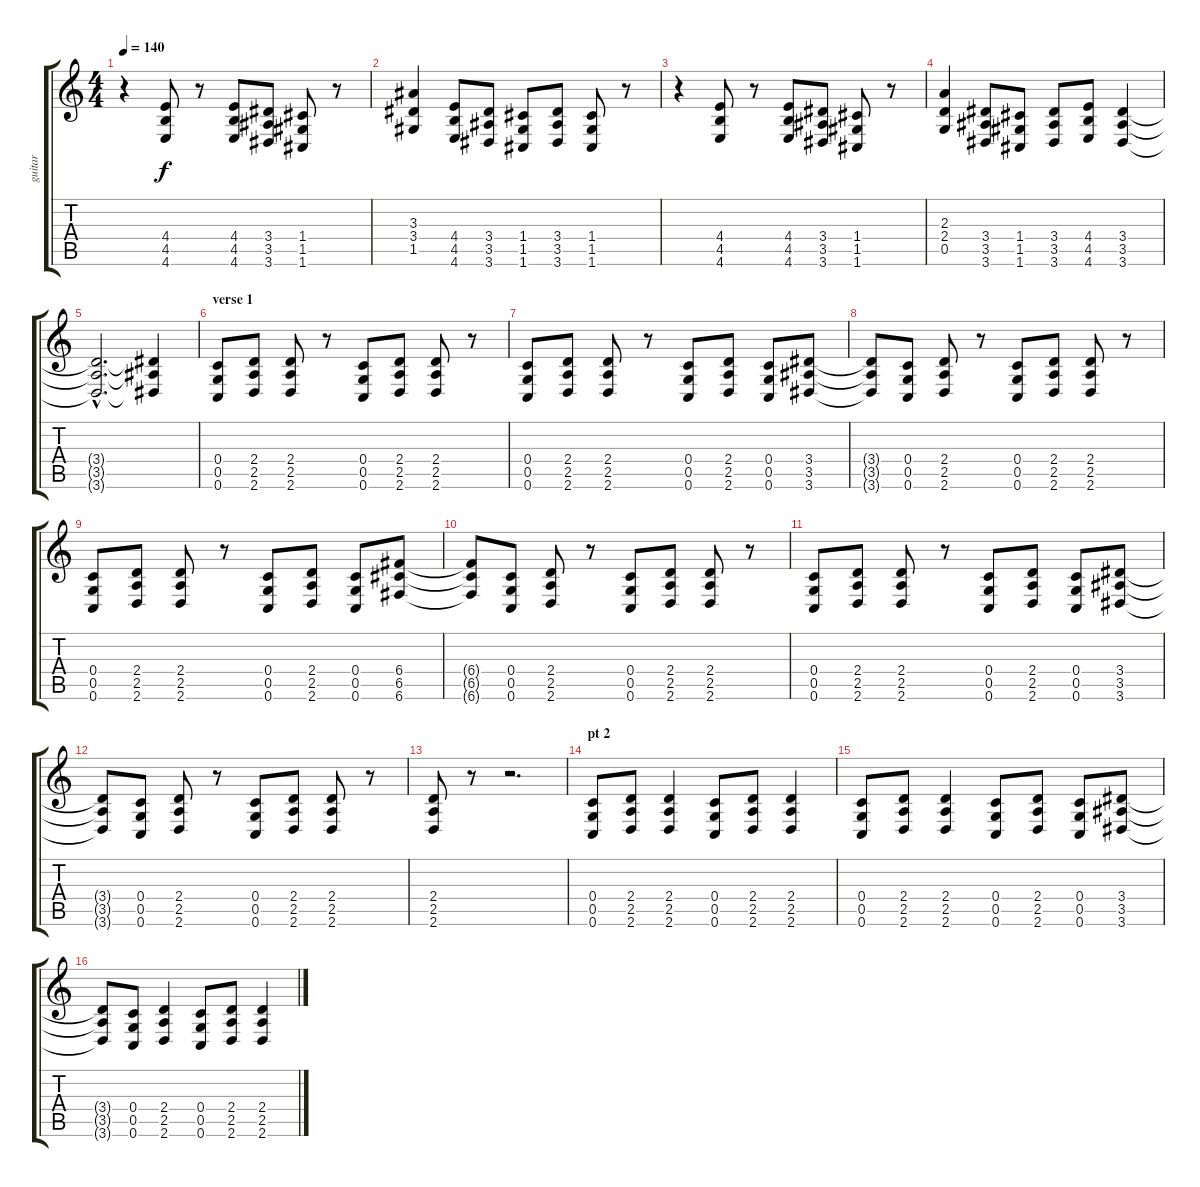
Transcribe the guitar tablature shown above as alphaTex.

\track ("guitar" "guitar") {instrument distortionguitar}
\staff {score tabs}
\tuning (E4 C4 G3 C3 G2 C2) {hide}
\ts (4 4)
\tempo 140
\clef g2
\ks c
r.4{dy f} (4.4 4.5 4.6).8 r.8 (4.4 4.5 4.6).8 (3.4 3.5 3.6).8 (1.4 1.5 1.6).8 r.8 |
(3.3 3.4 1.5).4 (4.4 4.5 4.6).8 (3.4 3.5 3.6).8 (1.4 1.5 1.6).8 (3.4 3.5 3.6).8 (1.4 1.5 1.6).8 r.8 |
r.4 (4.4 4.5 4.6).8 r.8 (4.4 4.5 4.6).8 (3.4 3.5 3.6).8 (1.4 1.5 1.6).8 r.8 |
(2.3 2.4 0.5).4 (3.4 3.5 3.6).8 (1.4 1.5 1.6).8 (3.4 3.5 3.6).8 (4.4 4.5 4.6).8 (3.4 3.5 3.6).4 |
(3.4{hac t} 3.5{hac t} 3.6{hac t}).2{d} (3.4{t} 3.5{t} 3.6{t}).4{volume 6} |
\section ("" "verse 1")
(0.4 0.5 0.6).8{volume 14} (2.4 2.5 2.6).8 (2.4 2.5 2.6).8 r.8 (0.4 0.5 0.6).8 (2.4 2.5 2.6).8 (2.4 2.5 2.6).8 r.8 |
(0.4 0.5 0.6).8 (2.4 2.5 2.6).8 (2.4 2.5 2.6).8 r.8 (0.4 0.5 0.6).8 (2.4 2.5 2.6).8 (0.4 0.5 0.6).8 (3.4 3.5 3.6).8 |
(3.4{t} 3.5{t} 3.6{t}).8 (0.4 0.5 0.6).8 (2.4 2.5 2.6).8 r.8 (0.4 0.5 0.6).8 (2.4 2.5 2.6).8 (2.4 2.5 2.6).8 r.8 |
(0.4 0.5 0.6).8 (2.4 2.5 2.6).8 (2.4 2.5 2.6).8 r.8 (0.4 0.5 0.6).8 (2.4 2.5 2.6).8 (0.4 0.5 0.6).8 (6.4 6.5 6.6).8 |
(6.4{t} 6.5{t} 6.6{t}).8 (0.4 0.5 0.6).8 (2.4 2.5 2.6).8 r.8 (0.4 0.5 0.6).8 (2.4 2.5 2.6).8 (2.4 2.5 2.6).8 r.8 |
(0.4 0.5 0.6).8 (2.4 2.5 2.6).8 (2.4 2.5 2.6).8 r.8 (0.4 0.5 0.6).8 (2.4 2.5 2.6).8 (0.4 0.5 0.6).8 (3.4 3.5 3.6).8 |
(3.4{t} 3.5{t} 3.6{t}).8 (0.4 0.5 0.6).8 (2.4 2.5 2.6).8 r.8 (0.4 0.5 0.6).8 (2.4 2.5 2.6).8 (2.4 2.5 2.6).8 r.8 |
(2.4 2.5 2.6).8 r.8 r.2{d} |
\section ("" "pt 2")
(0.4 0.5 0.6).8 (2.4 2.5 2.6).8 (2.4 2.5 2.6).4 (0.4 0.5 0.6).8 (2.4 2.5 2.6).8 (2.4 2.5 2.6).4 |
(0.4 0.5 0.6).8 (2.4 2.5 2.6).8 (2.4 2.5 2.6).4 (0.4 0.5 0.6).8 (2.4 2.5 2.6).8 (0.4 0.5 0.6).8 (3.4 3.5 3.6).8 |
(3.4{t} 3.5{t} 3.6{t}).8 (0.4 0.5 0.6).8 (2.4 2.5 2.6).4 (0.4 0.5 0.6).8 (2.4 2.5 2.6).8 (2.4 2.5 2.6).4
